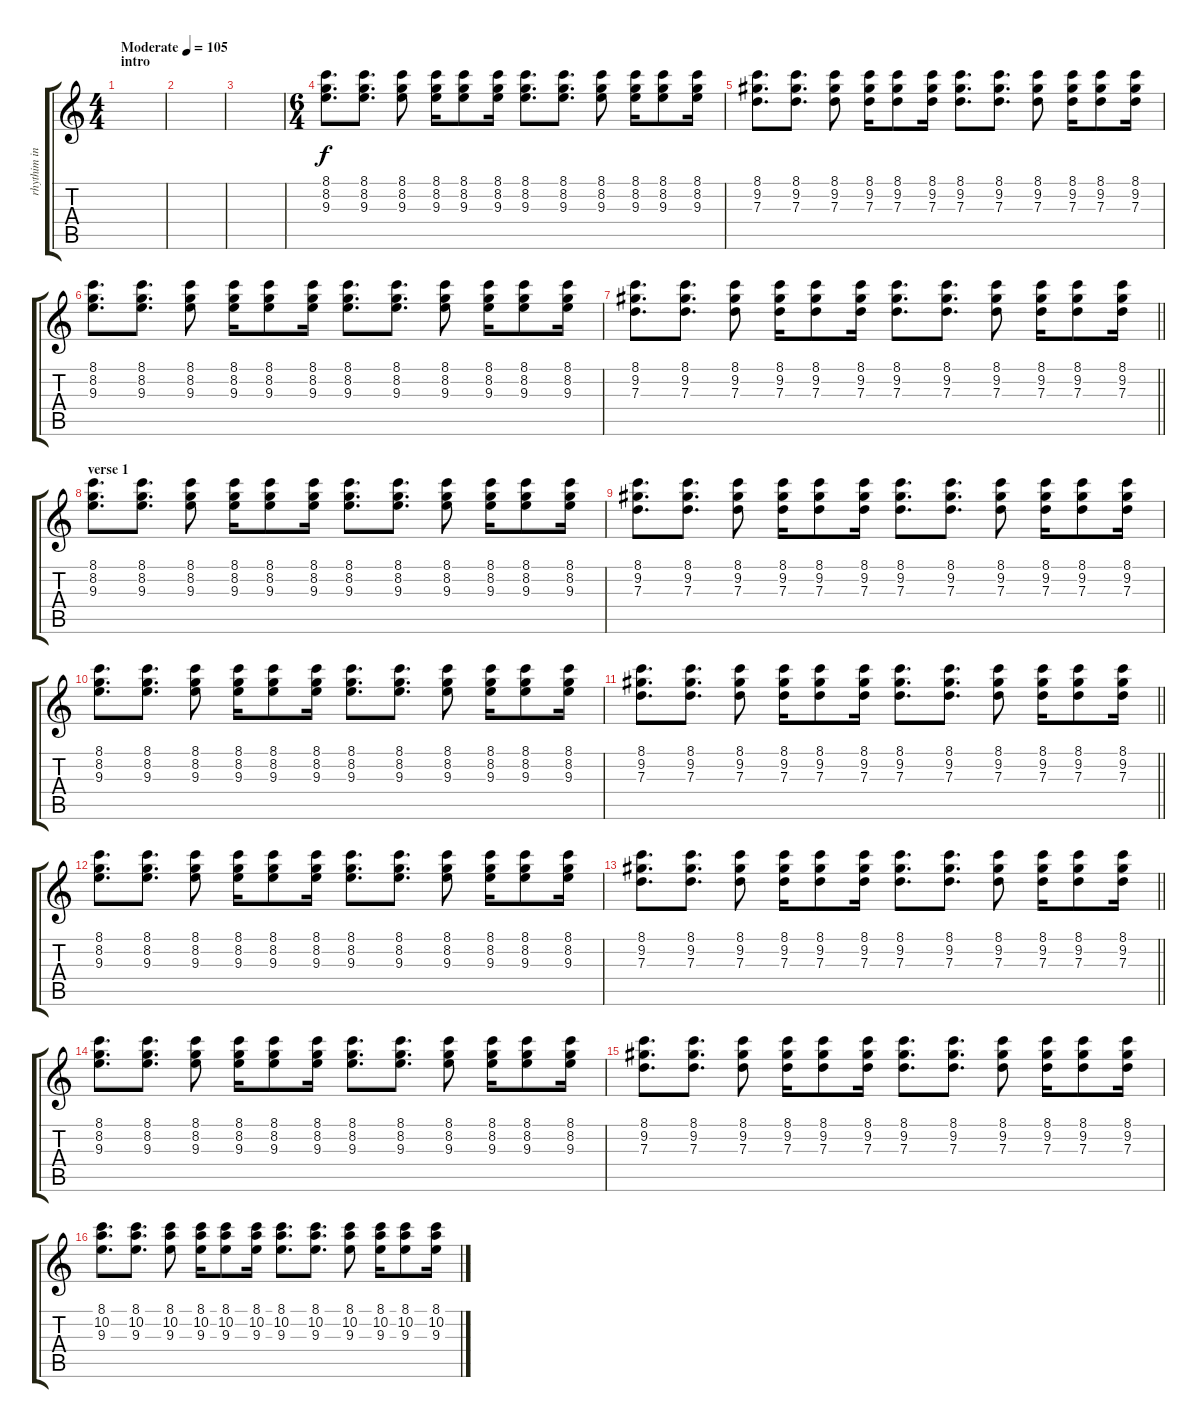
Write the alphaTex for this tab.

\track ("rhythim intro (ukelele)" "rhythim in") {instrument acousticguitarnylon}
\staff {score tabs}
\tuning (E4 B3 G3 D3 A2 E2) {hide}
\ts (4 4)
\section ("" "intro")
\tempo (105 "Moderate")
\clef g2
\ks c
|
|
|
\ts (6 4)
(8.1 8.2 9.3).8{d} (8.1 8.2 9.3).8{d} (8.1 8.2 9.3).8 (8.1 8.2 9.3).16 (8.1 8.2 9.3).8 (8.1 8.2 9.3).16 (8.1 8.2 9.3).8{d} (8.1 8.2 9.3).8{d} (8.1 8.2 9.3).8 (8.1 8.2 9.3).16 (8.1 8.2 9.3).8 (8.1 8.2 9.3).16 |
(8.1 9.2 7.3).8{d} (8.1 9.2 7.3).8{d} (8.1 9.2 7.3).8 (8.1 9.2 7.3).16 (8.1 9.2 7.3).8 (8.1 9.2 7.3).16 (8.1 9.2 7.3).8{d} (8.1 9.2 7.3).8{d} (8.1 9.2 7.3).8 (8.1 9.2 7.3).16 (8.1 9.2 7.3).8 (8.1 9.2 7.3).16 |
(8.1 8.2 9.3).8{d} (8.1 8.2 9.3).8{d} (8.1 8.2 9.3).8 (8.1 8.2 9.3).16 (8.1 8.2 9.3).8 (8.1 8.2 9.3).16 (8.1 8.2 9.3).8{d} (8.1 8.2 9.3).8{d} (8.1 8.2 9.3).8 (8.1 8.2 9.3).16 (8.1 8.2 9.3).8 (8.1 8.2 9.3).16 |
\barLineRight lightlight
(8.1 9.2 7.3).8{d} (8.1 9.2 7.3).8{d} (8.1 9.2 7.3).8 (8.1 9.2 7.3).16 (8.1 9.2 7.3).8 (8.1 9.2 7.3).16 (8.1 9.2 7.3).8{d} (8.1 9.2 7.3).8{d} (8.1 9.2 7.3).8 (8.1 9.2 7.3).16 (8.1 9.2 7.3).8 (8.1 9.2 7.3).16 |
\section ("" "verse 1")
(8.1 8.2 9.3).8{d} (8.1 8.2 9.3).8{d} (8.1 8.2 9.3).8 (8.1 8.2 9.3).16 (8.1 8.2 9.3).8 (8.1 8.2 9.3).16 (8.1 8.2 9.3).8{d} (8.1 8.2 9.3).8{d} (8.1 8.2 9.3).8 (8.1 8.2 9.3).16 (8.1 8.2 9.3).8 (8.1 8.2 9.3).16 |
(8.1 9.2 7.3).8{d} (8.1 9.2 7.3).8{d} (8.1 9.2 7.3).8 (8.1 9.2 7.3).16 (8.1 9.2 7.3).8 (8.1 9.2 7.3).16 (8.1 9.2 7.3).8{d} (8.1 9.2 7.3).8{d} (8.1 9.2 7.3).8 (8.1 9.2 7.3).16 (8.1 9.2 7.3).8 (8.1 9.2 7.3).16 |
(8.1 8.2 9.3).8{d} (8.1 8.2 9.3).8{d} (8.1 8.2 9.3).8 (8.1 8.2 9.3).16 (8.1 8.2 9.3).8 (8.1 8.2 9.3).16 (8.1 8.2 9.3).8{d} (8.1 8.2 9.3).8{d} (8.1 8.2 9.3).8 (8.1 8.2 9.3).16 (8.1 8.2 9.3).8 (8.1 8.2 9.3).16 |
\barLineRight lightlight
(8.1 9.2 7.3).8{d} (8.1 9.2 7.3).8{d} (8.1 9.2 7.3).8 (8.1 9.2 7.3).16 (8.1 9.2 7.3).8 (8.1 9.2 7.3).16 (8.1 9.2 7.3).8{d} (8.1 9.2 7.3).8{d} (8.1 9.2 7.3).8 (8.1 9.2 7.3).16 (8.1 9.2 7.3).8 (8.1 9.2 7.3).16 |
(8.1 8.2 9.3).8{d} (8.1 8.2 9.3).8{d} (8.1 8.2 9.3).8 (8.1 8.2 9.3).16 (8.1 8.2 9.3).8 (8.1 8.2 9.3).16 (8.1 8.2 9.3).8{d} (8.1 8.2 9.3).8{d} (8.1 8.2 9.3).8 (8.1 8.2 9.3).16 (8.1 8.2 9.3).8 (8.1 8.2 9.3).16 |
\barLineRight lightlight
(8.1 9.2 7.3).8{d} (8.1 9.2 7.3).8{d} (8.1 9.2 7.3).8 (8.1 9.2 7.3).16 (8.1 9.2 7.3).8 (8.1 9.2 7.3).16 (8.1 9.2 7.3).8{d} (8.1 9.2 7.3).8{d} (8.1 9.2 7.3).8 (8.1 9.2 7.3).16 (8.1 9.2 7.3).8 (8.1 9.2 7.3).16 |
(8.1 8.2 9.3).8{d} (8.1 8.2 9.3).8{d} (8.1 8.2 9.3).8 (8.1 8.2 9.3).16 (8.1 8.2 9.3).8 (8.1 8.2 9.3).16 (8.1 8.2 9.3).8{d} (8.1 8.2 9.3).8{d} (8.1 8.2 9.3).8 (8.1 8.2 9.3).16 (8.1 8.2 9.3).8 (8.1 8.2 9.3).16 |
(8.1 9.2 7.3).8{d} (8.1 9.2 7.3).8{d} (8.1 9.2 7.3).8 (8.1 9.2 7.3).16 (8.1 9.2 7.3).8 (8.1 9.2 7.3).16 (8.1 9.2 7.3).8{d} (8.1 9.2 7.3).8{d} (8.1 9.2 7.3).8 (8.1 9.2 7.3).16 (8.1 9.2 7.3).8 (8.1 9.2 7.3).16 |
(8.1 10.2 9.3).8{d} (8.1 10.2 9.3).8{d} (8.1 10.2 9.3).8 (8.1 10.2 9.3).16 (8.1 10.2 9.3).8 (8.1 10.2 9.3).16 (8.1 10.2 9.3).8{d} (8.1 10.2 9.3).8{d} (8.1 10.2 9.3).8 (8.1 10.2 9.3).16 (8.1 10.2 9.3).8 (8.1 10.2 9.3).16
